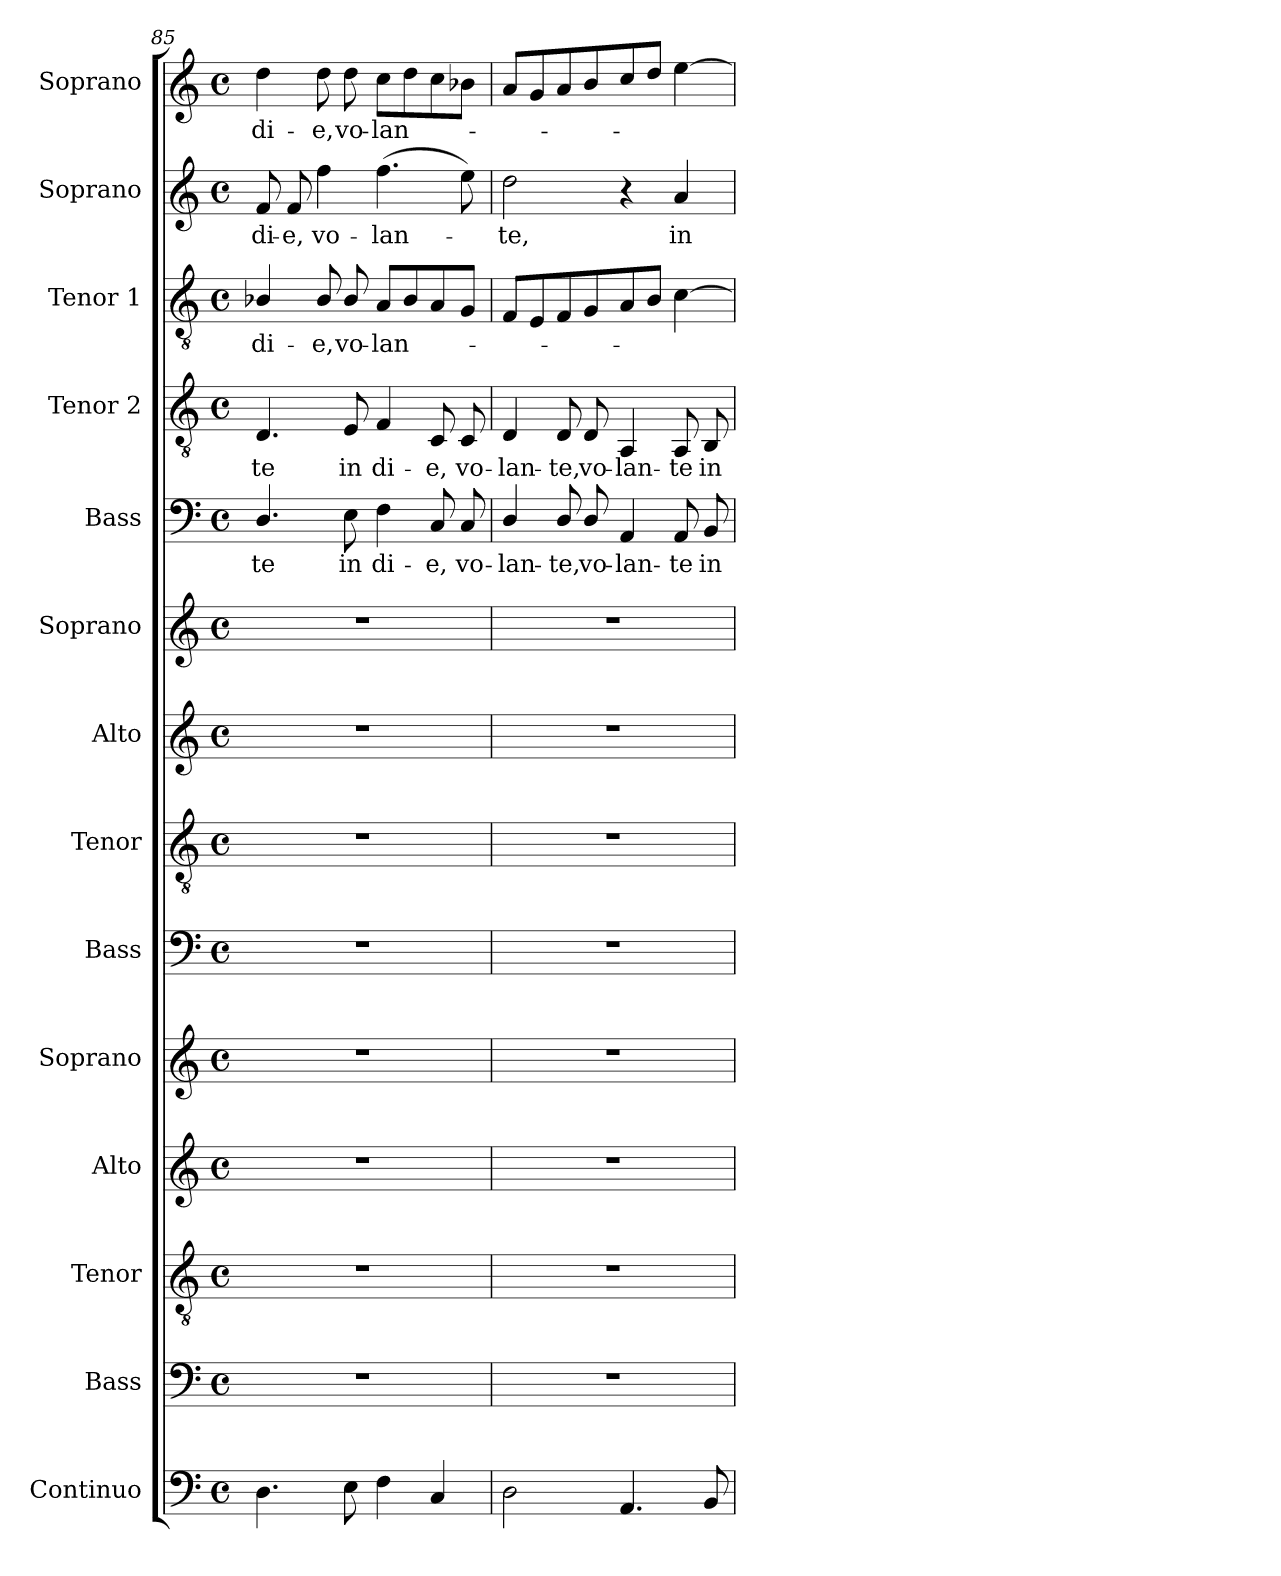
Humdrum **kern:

**kern	**kern	**kern	**kern	**kern	**kern	**kern	**kern	**kern	**kern	**text	**kern	**text	**kern	**text	**kern	**text	**kern	**text
*part14	*part13	*part12	*part11	*part10	*part9	*part8	*part7	*part6	*part5	*part5	*part4	*part4	*part3	*part3	*part2	*part2	*part1	*part1
*staff14	*staff13	*staff12	*staff11	*staff10	*staff9	*staff8	*staff7	*staff6	*staff5	*staff5	*staff4	*staff4	*staff3	*staff3	*staff2	*staff2	*staff1	*staff1
*I"Continuo	*I"Bass	*I"Tenor	*I"Alto	*I"Soprano	*I"Bass	*I"Tenor	*I"Alto	*I"Soprano	*I"Bass	*	*I"Tenor 2	*	*I"Tenor 1	*	*I"Soprano	*	*I"Soprano	*
*I'Cont.	*I'B.	*I'T.	*I'A.	*I'S.	*I'B.	*I'T.	*I'A.	*I'S.	*I'B.	*	*I'T2.	*	*I'T1.	*	*I'S.	*	*I'S.	*
!!LO:PB:g=z
*clefF4	*clefF4	*clefGv2	*clefG2	*clefG2	*clefF4	*clefGv2	*clefG2	*clefG2	*clefF4	*	*clefGv2	*	*clefGv2	*	*clefG2	*	*clefG2	*
*	*	*ITrd7c12	*	*	*	*ITrd7c12	*	*	*	*	*ITrd7c12	*	*ITrd7c12	*	*	*	*	*
*k[]	*k[]	*k[]	*k[]	*k[]	*k[]	*k[]	*k[]	*k[]	*k[]	*	*k[]	*	*k[]	*	*k[]	*	*k[]	*
*C:	*C:	*C:	*C:	*C:	*C:	*C:	*C:	*C:	*C:	*	*C:	*	*C:	*	*C:	*	*C:	*
*M4/4	*M4/4	*M4/4	*M4/4	*M4/4	*M4/4	*M4/4	*M4/4	*M4/4	*M4/4	*	*M4/4	*	*M4/4	*	*M4/4	*	*M4/4	*
*met(c)	*met(c)	*met(c)	*met(c)	*met(c)	*met(c)	*met(c)	*met(c)	*met(c)	*met(c)	*	*met(c)	*	*met(c)	*	*met(c)	*	*met(c)	*
=85	=85	=85	=85	=85	=85	=85	=85	=85	=85	=85	=85	=85	=85	=85	=85	=85	=85	=85
!	!	!	!	!	!	!	!	!	!	!LO:LY:b:color=#000000	!	!	!	!	!	!	!	!
!	!	!	!	!	!	!	!	!	!	!	!	!LO:LY:b:color=#000000	!	!	!	!	!	!
!	!	!	!	!	!	!	!	!	!	!	!	!	!	!LO:LY:b:color=#000000	!	!	!	!
!	!	!	!	!	!	!	!	!	!	!	!	!	!	!	!	!LO:LY:b:color=#000000	!	!
!	!	!	!	!	!	!	!	!	!	!	!	!	!	!	!	!	!	!LO:LY:b:color=#000000
4.Di\	1r	1r	1r	1r	1r	1r	1r	1r	4.Di/	-te	4.DDi/	-te	4BB-Xi/	di-	8fi/	di-	4ddi\	di-
!	!	!	!	!	!	!	!	!	!	!	!	!	!	!	!	!LO:LY:b:color=#000000	!	!
.	.	.	.	.	.	.	.	.	.	.	.	.	.	.	8fi/	-e,	.	.
!	!	!	!	!	!	!	!	!	!	!	!	!	!	!LO:LY:b:color=#000000	!	!	!	!
!	!	!	!	!	!	!	!	!	!	!	!	!	!	!	!	!LO:LY:b:color=#000000	!	!
!	!	!	!	!	!	!	!	!	!	!	!	!	!	!	!	!	!	!LO:LY:b:color=#000000
.	.	.	.	.	.	.	.	.	.	.	.	.	8BB-i/	-e,	4ffi\	vo-	8ddi\	-e,
!	!	!	!	!	!	!	!	!	!	!LO:LY:b:color=#000000	!	!	!	!	!	!	!	!
!	!	!	!	!	!	!	!	!	!	!	!	!LO:LY:b:color=#000000	!	!	!	!	!	!
!	!	!	!	!	!	!	!	!	!	!	!	!	!	!LO:LY:b:color=#000000	!	!	!	!
!	!	!	!	!	!	!	!	!	!	!	!	!	!	!	!	!	!	!LO:LY:b:color=#000000
8Ei\	.	.	.	.	.	.	.	.	8Ei\	in	8EEi/	in	8BB-i/	vo-	.	.	8ddi\	vo-
!	!	!	!	!	!	!	!	!	!	!LO:LY:b:color=#000000	!	!	!	!	!	!	!	!
!	!	!	!	!	!	!	!	!	!	!	!	!LO:LY:b:color=#000000	!	!	!	!	!	!
!	!	!	!	!	!	!	!	!	!	!	!	!	!	!LO:LY:b:color=#000000	!	!	!	!
!	!	!	!	!	!	!	!	!	!	!	!	!	!	!	!	!LO:LY:b:color=#000000	!	!
!	!	!	!	!	!	!	!	!	!	!	!	!	!	!	!	!	!	!LO:LY:b:color=#000000
4Fi\	.	.	.	.	.	.	.	.	4Fi\	di-	4FFi/	di-	8AAi/L	-lan-	(4.ffi\	-lan-	8cci\L	-lan-
.	.	.	.	.	.	.	.	.	.	.	.	.	8BB-i/	.	.	.	8ddi\	.
!	!	!	!	!	!	!	!	!	!	!LO:LY:b:color=#000000	!	!	!	!	!	!	!	!
!	!	!	!	!	!	!	!	!	!	!	!	!LO:LY:b:color=#000000	!	!	!	!	!	!
4Ci/	.	.	.	.	.	.	.	.	8Ci/	-e,	8CCi/	-e,	8AAi/	.	.	.	8cci\	.
!	!	!	!	!	!	!	!	!	!	!LO:LY:b:color=#000000	!	!	!	!	!	!	!	!
!	!	!	!	!	!	!	!	!	!	!	!	!LO:LY:b:color=#000000	!	!	!	!	!	!
.	.	.	.	.	.	.	.	.	8Ci/	vo-	8CCi/	vo-	8GGi/J	.	8eei\)	.	8b-Xi\J	.
=86	=86	=86	=86	=86	=86	=86	=86	=86	=86	=86	=86	=86	=86	=86	=86	=86	=86	=86
!	!	!	!	!	!	!	!	!	!	!LO:LY:b:color=#000000	!	!	!	!	!	!	!	!
!	!	!	!	!	!	!	!	!	!	!	!	!LO:LY:b:color=#000000	!	!	!	!	!	!
!	!	!	!	!	!	!	!	!	!	!	!	!	!	!	!	!LO:LY:b:color=#000000	!	!
2Di\	1r	1r	1r	1r	1r	1r	1r	1r	4Di/	-lan-	4DDi/	-lan-	8FFi/L	.	2ddi\	-te,	8ai/L	.
.	.	.	.	.	.	.	.	.	.	.	.	.	8EEi/	.	.	.	8gi/	.
!	!	!	!	!	!	!	!	!	!	!LO:LY:b:color=#000000	!	!	!	!	!	!	!	!
!	!	!	!	!	!	!	!	!	!	!	!	!LO:LY:b:color=#000000	!	!	!	!	!	!
.	.	.	.	.	.	.	.	.	8Di/	-te,	8DDi/	-te,	8FFi/	.	.	.	8ai/	.
!	!	!	!	!	!	!	!	!	!	!LO:LY:b:color=#000000	!	!	!	!	!	!	!	!
!	!	!	!	!	!	!	!	!	!	!	!	!LO:LY:b:color=#000000	!	!	!	!	!	!
.	.	.	.	.	.	.	.	.	8Di/	vo-	8DDi/	vo-	8GGi/	.	.	.	8bi/	.
!	!	!	!	!	!	!	!	!	!	!LO:LY:b:color=#000000	!	!	!	!	!	!	!	!
!	!	!	!	!	!	!	!	!	!	!	!	!LO:LY:b:color=#000000	!	!	!	!	!	!
4.AAi/	.	.	.	.	.	.	.	.	4AAi/	-lan-	4AAAi/	-lan-	8AAi/	.	4r	.	8cci/	.
.	.	.	.	.	.	.	.	.	.	.	.	.	8BBi/J	.	.	.	8ddi/J	.
!	!	!	!	!	!	!	!	!	!	!LO:LY:b:color=#000000	!	!	!	!	!	!	!	!
!	!	!	!	!	!	!	!	!	!	!	!	!LO:LY:b:color=#000000	!	!	!	!	!	!
!	!	!	!	!	!	!	!	!	!	!	!	!	!	!	!	!LO:LY:b:color=#000000	!	!
.	.	.	.	.	.	.	.	.	8AAi/	-te	8AAAi/	-te	[4Ci\	.	4ai/	in	[4eei\	.
!	!	!	!	!	!	!	!	!	!	!LO:LY:b:color=#000000	!	!	!	!	!	!	!	!
!	!	!	!	!	!	!	!	!	!	!	!	!LO:LY:b:color=#000000	!	!	!	!	!	!
8BBi/	.	.	.	.	.	.	.	.	8BBi/	in	8BBBi/	in	.	.	.	.	.	.
=	=	=	=	=	=	=	=	=	=	=	=	=	=	=	=	=	=	=
*-	*-	*-	*-	*-	*-	*-	*-	*-	*-	*-	*-	*-	*-	*-	*-	*-	*-	*-
